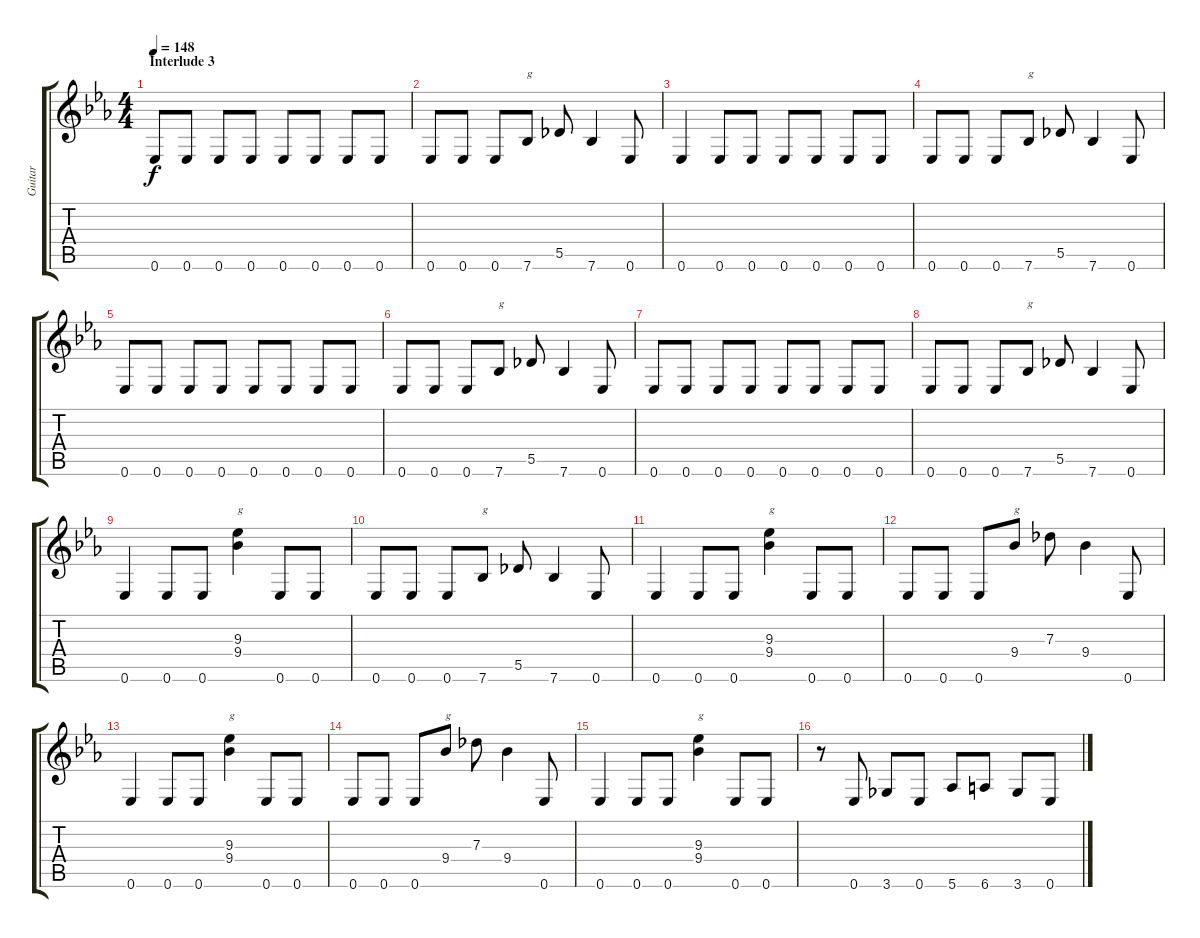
\track ("Guitar" "Guitar") {instrument distortionguitar}
\staff {score tabs}
\tuning (Eb4 Bb3 Gb3 Db3 Ab2 Eb2) {hide}
\ts (4 4)
\section ("" "Interlude 3")
\tempo 148
\clef g2
\ks eb
0.6.8{dy f} 0.6.8 0.6.8 0.6.8 0.6.8 0.6.8 0.6.8 0.6.8 |
0.6.8 0.6.8 0.6.8 7.6.8{txt "g"} 5.5.8 7.6.4 0.6.8 |
0.6.4 0.6.8 0.6.8 0.6.8 0.6.8 0.6.8 0.6.8 |
0.6.8 0.6.8 0.6.8 7.6.8{txt "g"} 5.5.8 7.6.4 0.6.8 |
0.6.8 0.6.8 0.6.8 0.6.8 0.6.8 0.6.8 0.6.8 0.6.8 |
0.6.8 0.6.8 0.6.8 7.6.8{txt "g"} 5.5.8 7.6.4 0.6.8 |
0.6.8 0.6.8 0.6.8 0.6.8 0.6.8 0.6.8 0.6.8 0.6.8 |
0.6.8 0.6.8 0.6.8 7.6.8{txt "g"} 5.5.8 7.6.4 0.6.8 |
0.6.4 0.6.8 0.6.8 (9.3 9.4).4{txt "g"} 0.6.8 0.6.8 |
0.6.8 0.6.8 0.6.8 7.6.8{txt "g"} 5.5.8 7.6.4 0.6.8 |
0.6.4 0.6.8 0.6.8 (9.3 9.4).4{txt "g"} 0.6.8 0.6.8 |
0.6.8 0.6.8 0.6.8 9.4.8{txt "g"} 7.3.8 9.4.4 0.6.8 |
0.6.4 0.6.8 0.6.8 (9.3 9.4).4{txt "g"} 0.6.8 0.6.8 |
0.6.8 0.6.8 0.6.8 9.4.8{txt "g"} 7.3.8 9.4.4 0.6.8 |
0.6.4 0.6.8 0.6.8 (9.3 9.4).4{txt "g"} 0.6.8 0.6.8 |
r.8 0.6.8 3.6.8 0.6.8 5.6.8 6.6.8 3.6.8 0.6.8
